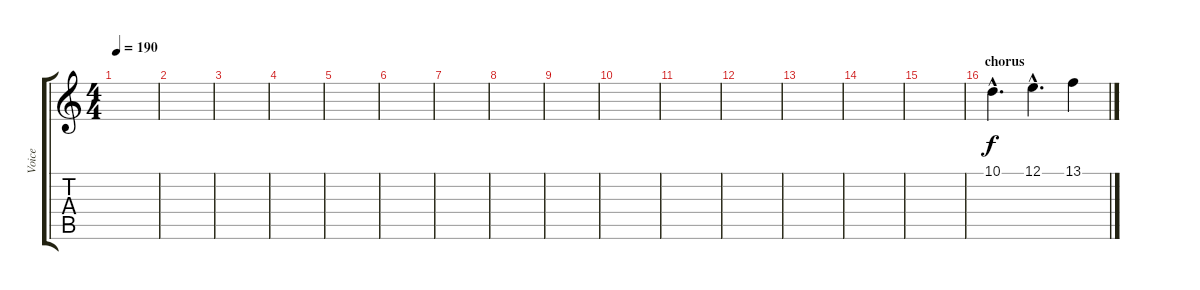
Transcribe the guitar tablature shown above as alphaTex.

\track ("Voice" "Voice") {instrument choiraahs}
\staff {score tabs}
\tuning (E4 B3 G3 D3 A2 E2) {hide}
\ts (4 4)
\tempo 190
\clef g2
\ks c
|
|
|
|
|
|
|
|
|
|
|
|
|
|
|
\section ("" "chorus")
10.1{hac}.4{d} 12.1{hac}.4{d} 13.1.4
